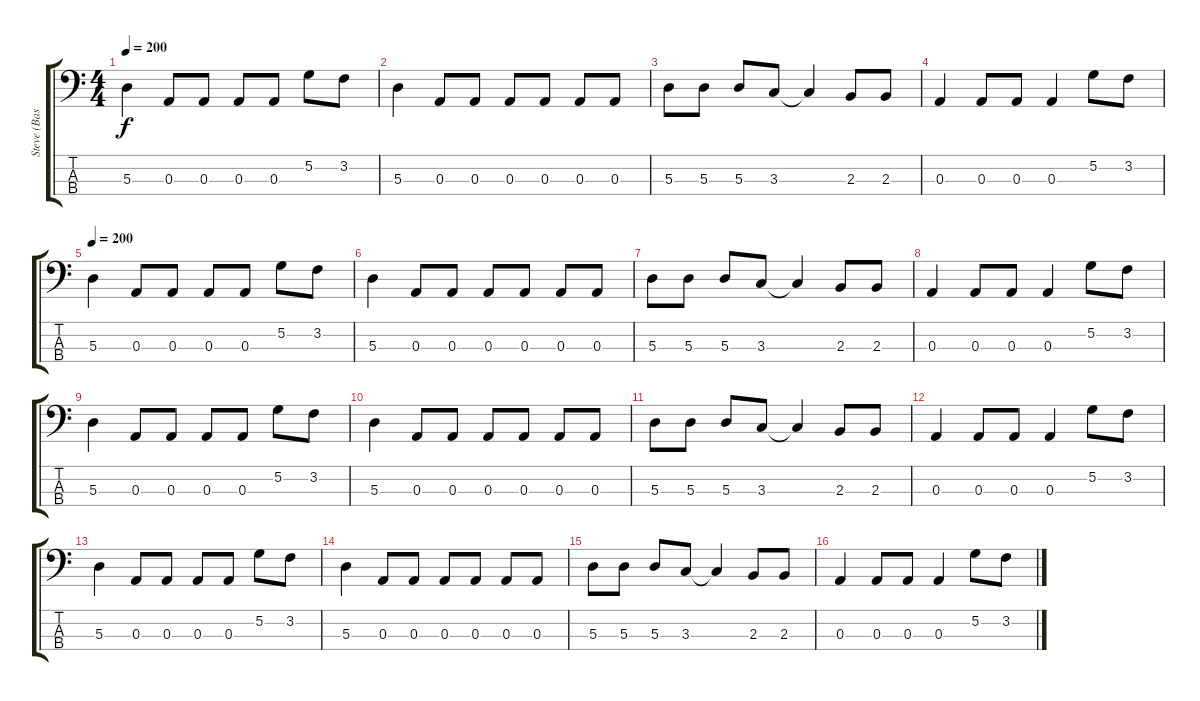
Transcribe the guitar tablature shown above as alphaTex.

\track ("Steve (Bass)" "Steve (Bas") {instrument electricbasspick}
\staff {score tabs}
\tuning (G2 D2 A1 E1) {hide}
\ts (4 4)
\tempo 200
\clef f4
\ks c
5.3.4{dy f} 0.3.8 0.3.8 0.3.8 0.3.8 5.2.8 3.2.8 |
5.3.4 0.3.8 0.3.8 0.3.8 0.3.8 0.3.8 0.3.8 |
5.3.8 5.3.8 5.3.8 3.3.8 3.3{t}.4 2.3.8 2.3.8 |
0.3.4 0.3.8 0.3.8 0.3.4 5.2.8 3.2.8 |
\tempo 200
5.3.4 0.3.8 0.3.8 0.3.8 0.3.8 5.2.8 3.2.8 |
5.3.4 0.3.8 0.3.8 0.3.8 0.3.8 0.3.8 0.3.8 |
5.3.8 5.3.8 5.3.8 3.3.8 3.3{t}.4 2.3.8 2.3.8 |
0.3.4 0.3.8 0.3.8 0.3.4 5.2.8 3.2.8 |
5.3.4 0.3.8 0.3.8 0.3.8 0.3.8 5.2.8 3.2.8 |
5.3.4 0.3.8 0.3.8 0.3.8 0.3.8 0.3.8 0.3.8 |
5.3.8 5.3.8 5.3.8 3.3.8 3.3{t}.4 2.3.8 2.3.8 |
0.3.4 0.3.8 0.3.8 0.3.4 5.2.8 3.2.8 |
5.3.4 0.3.8 0.3.8 0.3.8 0.3.8 5.2.8 3.2.8 |
5.3.4 0.3.8 0.3.8 0.3.8 0.3.8 0.3.8 0.3.8 |
5.3.8 5.3.8 5.3.8 3.3.8 3.3{t}.4 2.3.8 2.3.8 |
0.3.4 0.3.8 0.3.8 0.3.4 5.2.8 3.2.8
